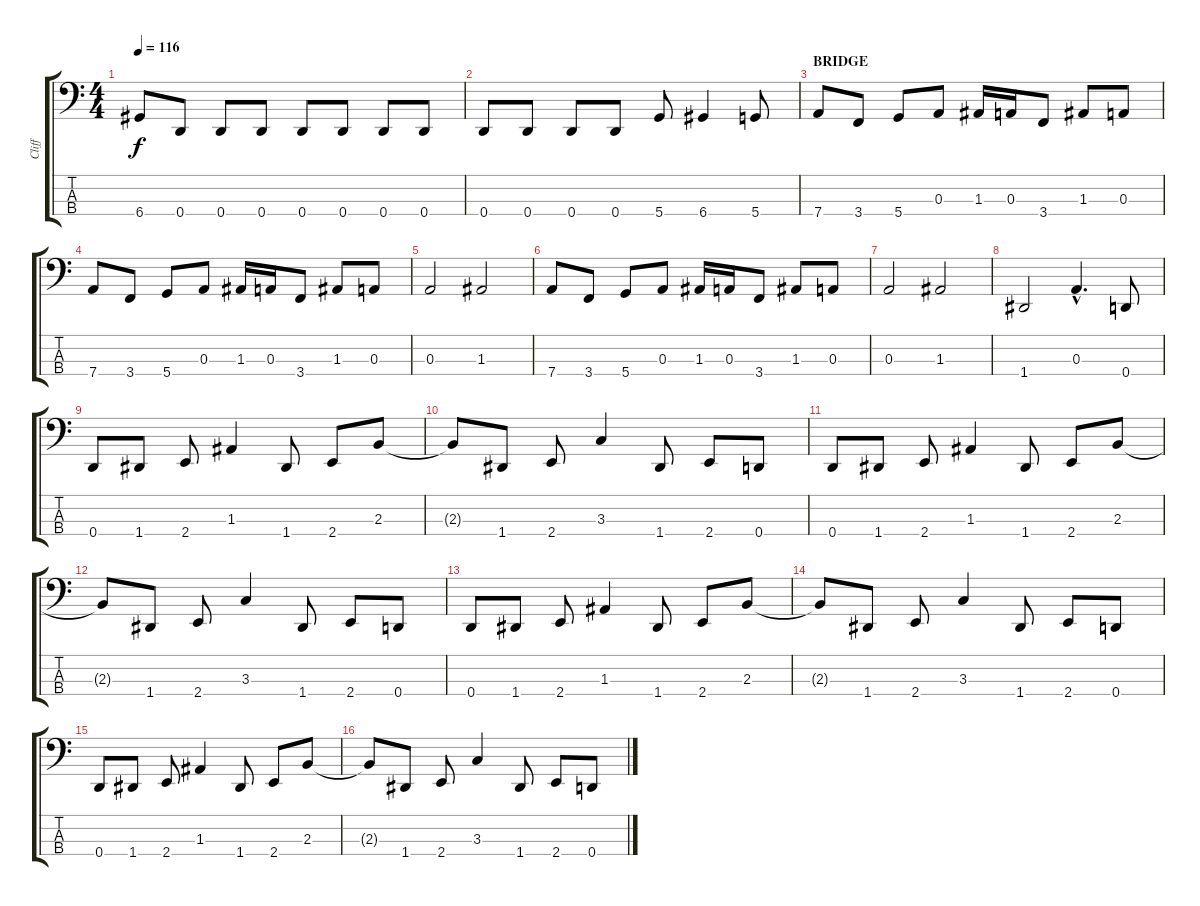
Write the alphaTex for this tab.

\track ("Cliff" "Cliff") {instrument electricbassfinger}
\staff {score tabs}
\tuning (G2 D2 A1 D1) {hide}
\ts (4 4)
\tempo 116
\clef f4
\ks c
6.4.8{dy f} 0.4.8 0.4.8 0.4.8 0.4.8 0.4.8 0.4.8 0.4.8 |
0.4.8 0.4.8 0.4.8 0.4.8 5.4.8 6.4.4 5.4.8 |
\section ("" "BRIDGE")
7.4.8 3.4.8 5.4.8 0.3.8 1.3.16 0.3.16 3.4.8 1.3.8 0.3.8 |
7.4.8 3.4.8 5.4.8 0.3.8 1.3.16 0.3.16 3.4.8 1.3.8 0.3.8 |
0.3.2 1.3.2 |
7.4.8 3.4.8 5.4.8 0.3.8 1.3.16 0.3.16 3.4.8 1.3.8 0.3.8 |
0.3.2 1.3.2 |
1.4.2 0.3{hac}.4{d} 0.4.8 |
0.4.8 1.4.8 2.4.8 1.3.4 1.4.8 2.4.8 2.3.8 |
2.3{t}.8 1.4.8 2.4.8 3.3.4 1.4.8 2.4.8 0.4.8 |
0.4.8 1.4.8 2.4.8 1.3.4 1.4.8 2.4.8 2.3.8 |
2.3{t}.8 1.4.8 2.4.8 3.3.4 1.4.8 2.4.8 0.4.8 |
0.4.8 1.4.8 2.4.8 1.3.4 1.4.8 2.4.8 2.3.8 |
2.3{t}.8 1.4.8 2.4.8 3.3.4 1.4.8 2.4.8 0.4.8 |
0.4.8 1.4.8 2.4.8 1.3.4 1.4.8 2.4.8 2.3.8 |
2.3{t}.8 1.4.8 2.4.8 3.3.4 1.4.8 2.4.8 0.4.8
